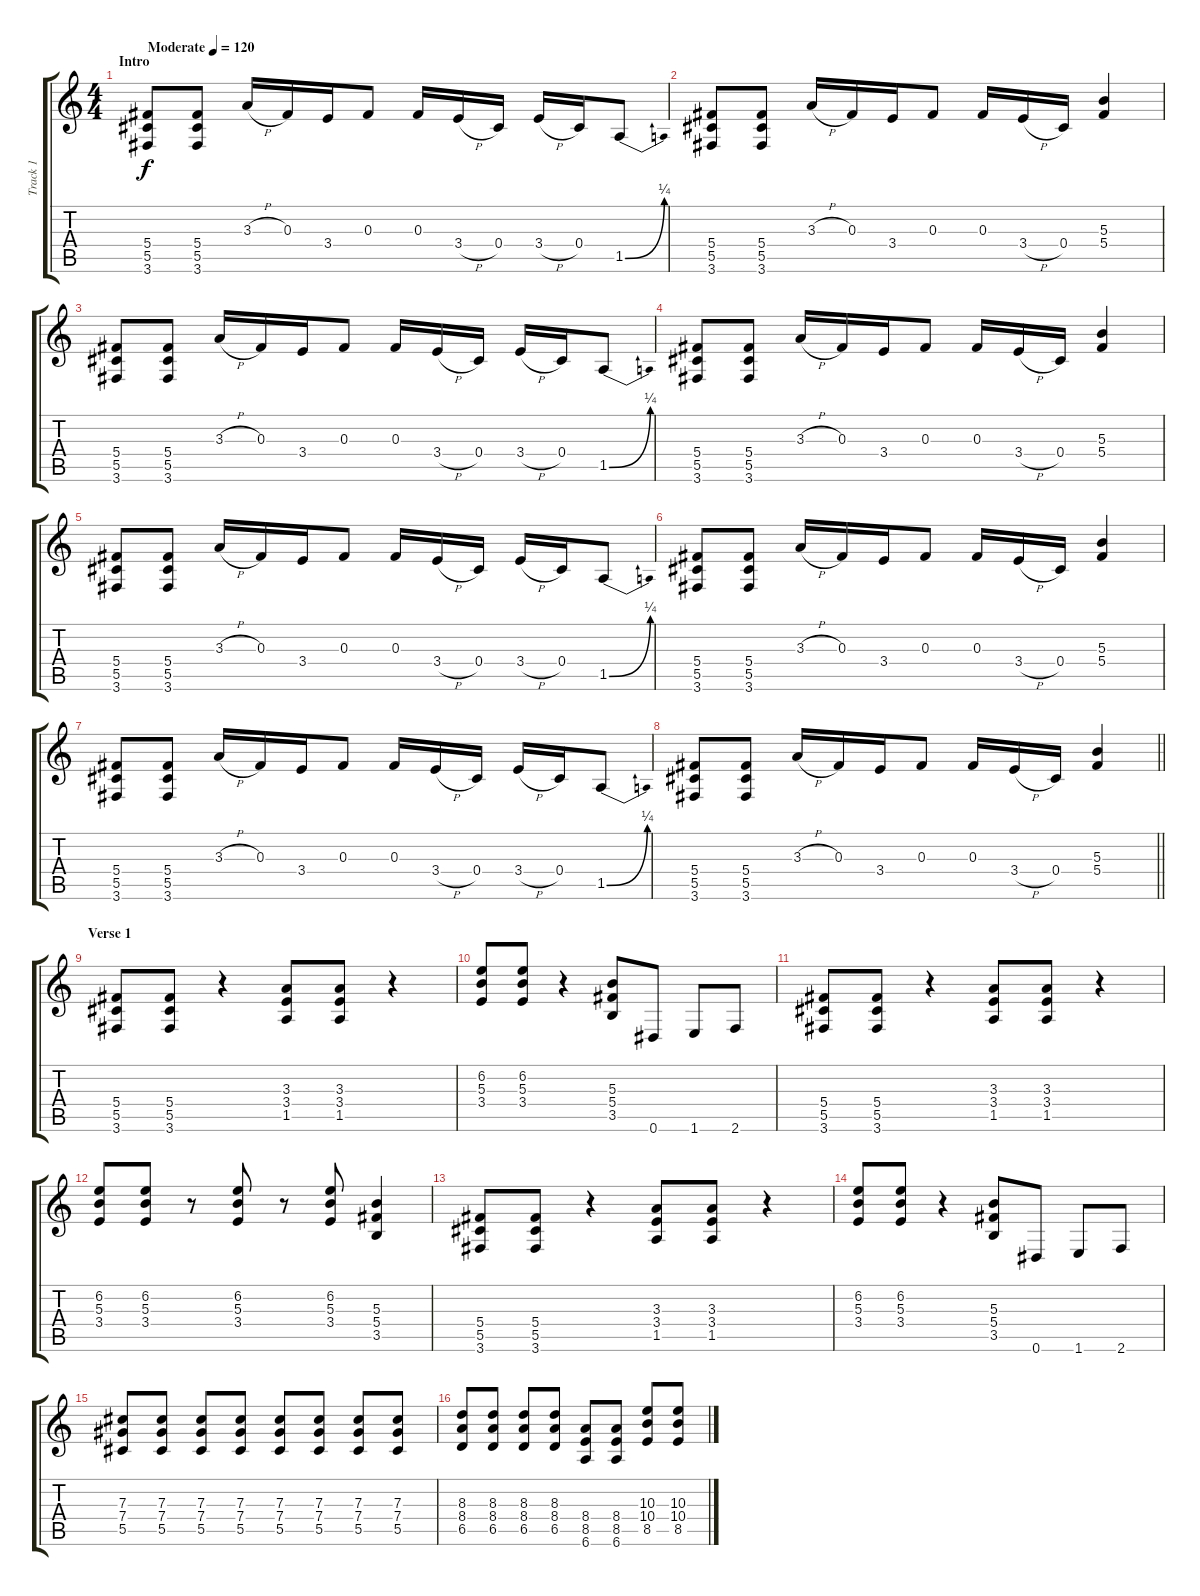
\track ("Track 1" "Track 1") {instrument distortionguitar}
\staff {score tabs}
\tuning (Eb4 Bb3 Gb3 Db3 Ab2 Eb2) {hide}
\ts (4 4)
\section ("" "Intro")
\tempo (120 "Moderate")
\clef g2
\ks c
(5.4 5.5 3.6).8{dy f instrument distortionguitar} (5.4 5.5 3.6).8 3.3{h}.16 0.3.16 3.4.16 0.3.8 0.3.16 3.4{h}.16 0.4.16 3.4{h}.16 0.4.16 1.5{be (bend 0 0 60 1)}.8 |
(5.4 5.5 3.6).8 (5.4 5.5 3.6).8 3.3{h}.16 0.3.16 3.4.16 0.3.8 0.3.16 3.4{h}.16 0.4.16 (5.3 5.4).4 |
(5.4 5.5 3.6).8 (5.4 5.5 3.6).8 3.3{h}.16 0.3.16 3.4.16 0.3.8 0.3.16 3.4{h}.16 0.4.16 3.4{h}.16 0.4.16 1.5{be (bend 0 0 60 1)}.8 |
(5.4 5.5 3.6).8 (5.4 5.5 3.6).8 3.3{h}.16 0.3.16 3.4.16 0.3.8 0.3.16 3.4{h}.16 0.4.16 (5.3 5.4).4 |
(5.4 5.5 3.6).8 (5.4 5.5 3.6).8 3.3{h}.16 0.3.16 3.4.16 0.3.8 0.3.16 3.4{h}.16 0.4.16 3.4{h}.16 0.4.16 1.5{be (bend 0 0 60 1)}.8 |
(5.4 5.5 3.6).8 (5.4 5.5 3.6).8 3.3{h}.16 0.3.16 3.4.16 0.3.8 0.3.16 3.4{h}.16 0.4.16 (5.3 5.4).4 |
(5.4 5.5 3.6).8 (5.4 5.5 3.6).8 3.3{h}.16 0.3.16 3.4.16 0.3.8 0.3.16 3.4{h}.16 0.4.16 3.4{h}.16 0.4.16 1.5{be (bend 0 0 60 1)}.8 |
\barLineRight lightlight
(5.4 5.5 3.6).8 (5.4 5.5 3.6).8 3.3{h}.16 0.3.16 3.4.16 0.3.8 0.3.16 3.4{h}.16 0.4.16 (5.3 5.4).4 |
\section ("" "Verse 1")
(5.4 5.5 3.6).8 (5.4 5.5 3.6).8 r.4 (3.3 3.4 1.5).8 (3.3 3.4 1.5).8 r.4 |
(6.2 5.3 3.4).8 (6.2 5.3 3.4).8 r.4 (5.3 5.4 3.5).8 0.6.8 1.6.8 2.6.8 |
(5.4 5.5 3.6).8 (5.4 5.5 3.6).8 r.4 (3.3 3.4 1.5).8 (3.3 3.4 1.5).8 r.4 |
(6.2 5.3 3.4).8 (6.2 5.3 3.4).8 r.8 (6.2 5.3 3.4).8 r.8 (6.2 5.3 3.4).8 (5.3 5.4 3.5).4 |
(5.4 5.5 3.6).8 (5.4 5.5 3.6).8 r.4 (3.3 3.4 1.5).8 (3.3 3.4 1.5).8 r.4 |
(6.2 5.3 3.4).8 (6.2 5.3 3.4).8 r.4 (5.3 5.4 3.5).8 0.6.8 1.6.8 2.6.8 |
(7.3 7.4 5.5).8 (7.3 7.4 5.5).8 (7.3 7.4 5.5).8 (7.3 7.4 5.5).8 (7.3 7.4 5.5).8 (7.3 7.4 5.5).8 (7.3 7.4 5.5).8 (7.3 7.4 5.5).8 |
(8.3 8.4 6.5).8 (8.3 8.4 6.5).8 (8.3 8.4 6.5).8 (8.3 8.4 6.5).8 (8.4 8.5 6.6).8 (8.4 8.5 6.6).8 (10.3 10.4 8.5).8 (10.3 10.4 8.5).8
